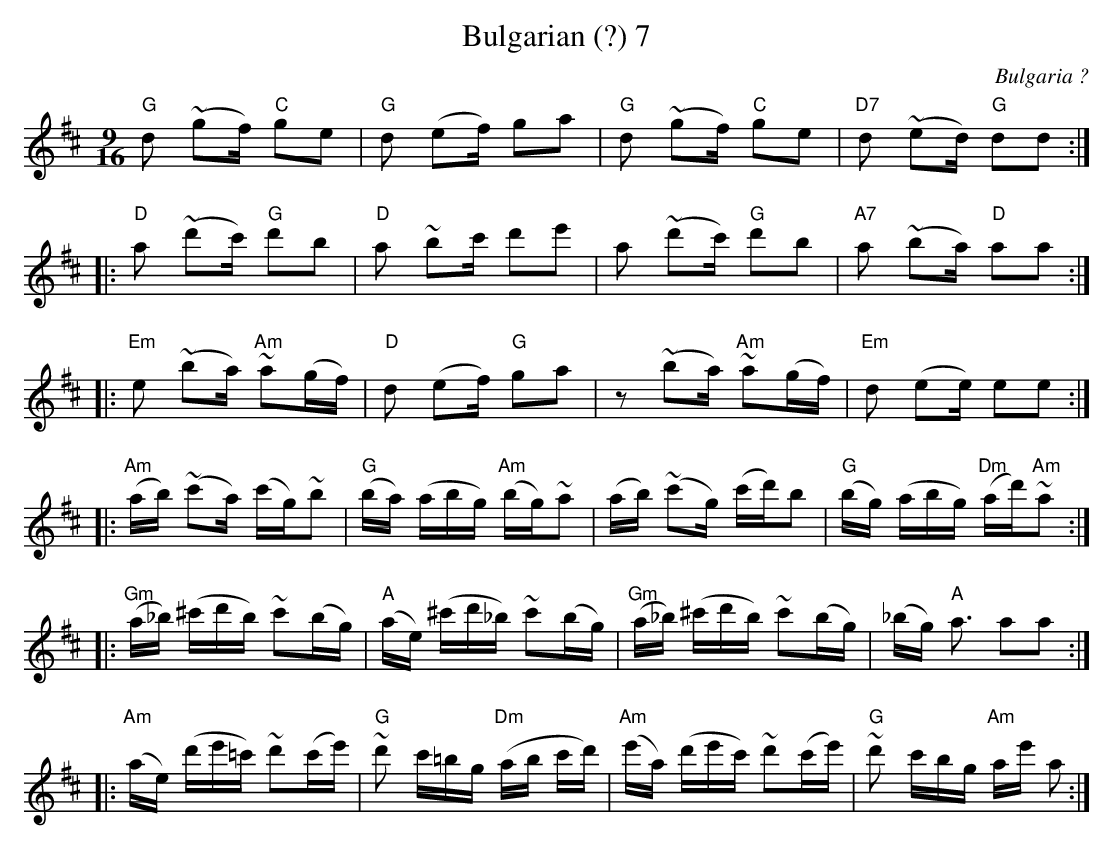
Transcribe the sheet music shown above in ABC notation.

X:1
T:Bulgarian (?) 7
O:Bulgaria ?
M:9/16
K:D
"G"d2 (~g2f) "C"g2e2 | "G"d2 (e2f) g2a2 |\
"G"d2 (~g2f) "C"g2e2 | "D7"d2 (~e2d) "G"d2d2:|
|:"D"a2 (~d'2c') "G"d'2b2|"D"a2 ~b2c' d'2e'2|\
a2 (~d'2c') "G"d'2b2|"A7"a2 (~b2a) "D"a2a2 :|
|:"Em"e2 (~b2a) "Am"~a2(gf)|"D"d2 (e2f) "G"g2a2 |\
z2(~b2a) "Am"~a2(gf)|"Em"d2 (e2e) e2e2 :|
|:"Am"(ab) (~c'2a) (c'g)~b2|\
"G"(ba) (abg) "Am"(bg)~a2|\
(ab) (~c'2g) (c'd')b2|\
"G"(bg) (abg) "Dm"(ad')"Am"~a2:|
|:"Gm"(a_b) (^c'd'b) ~c'2(bg)|\
"A"(ae) (^c'd'_b) ~c'2(bg)|\
"Gm"(a_b) (^c'd'b) ~c'2(bg)| (_bg) "A"a3 a2a2:|
|:"Am"(ae) (d'e'=c') ~d'2(c'e')|\
"G"~d'2 c'=bg "Dm"(ab c'd')|\
"Am"(e'a) (d'e'c') ~d'2(c'e')|\
"G"~d'2 c'bg "Am"ae' a2:|
